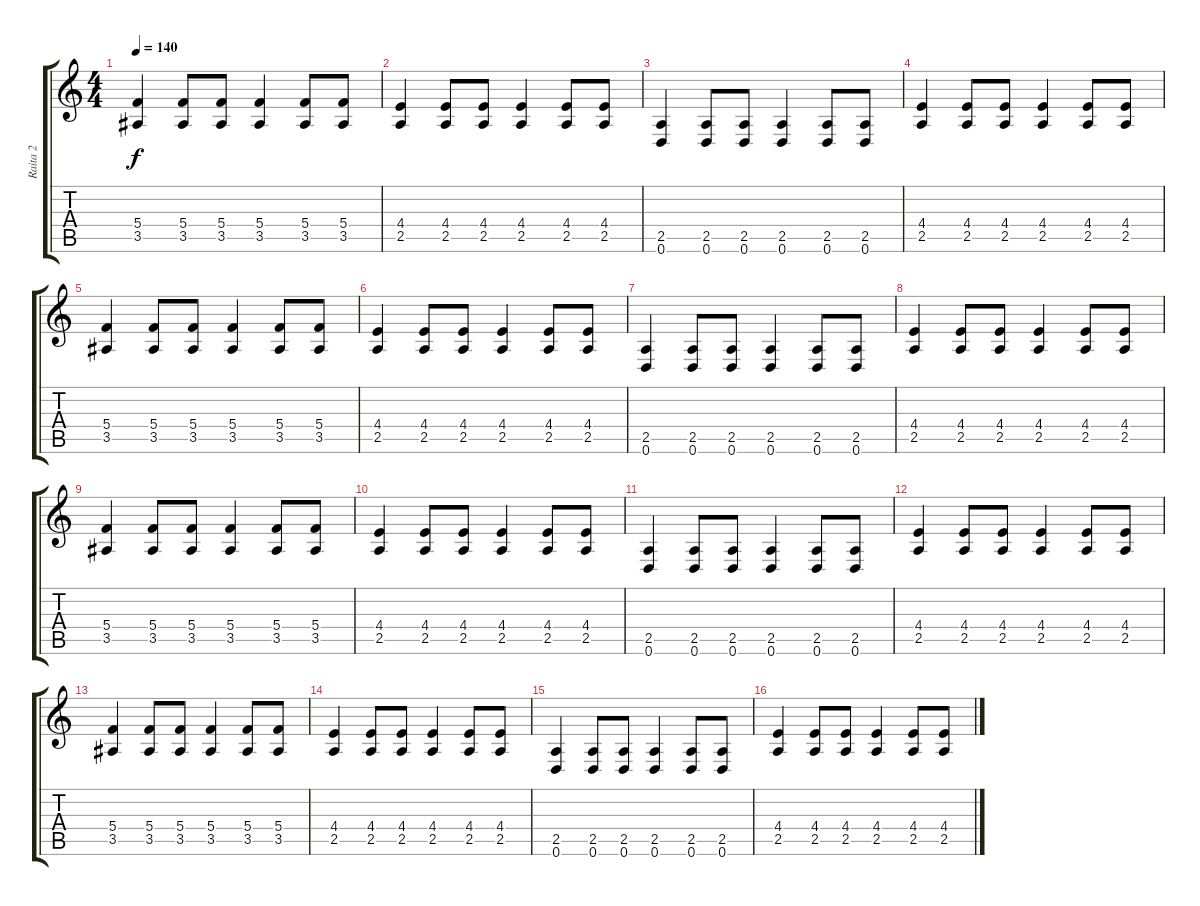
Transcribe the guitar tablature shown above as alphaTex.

\track ("Raita 2" "Raita 2") {instrument distortionguitar}
\staff {score tabs}
\tuning (D4 A3 F3 C3 G2 D2) {hide}
\ts (4 4)
\tempo 140
\clef g2
\ks c
(5.4 3.5).4{dy f} (5.4 3.5).8 (5.4 3.5).8 (5.4 3.5).4 (5.4 3.5).8 (5.4 3.5).8 |
(4.4 2.5).4 (4.4 2.5).8 (4.4 2.5).8 (4.4 2.5).4 (4.4 2.5).8 (4.4 2.5).8 |
(2.5 0.6).4 (2.5 0.6).8 (2.5 0.6).8 (2.5 0.6).4 (2.5 0.6).8 (2.5 0.6).8 |
(4.4 2.5).4 (4.4 2.5).8 (4.4 2.5).8 (4.4 2.5).4 (4.4 2.5).8 (4.4 2.5).8 |
(5.4 3.5).4 (5.4 3.5).8 (5.4 3.5).8 (5.4 3.5).4 (5.4 3.5).8 (5.4 3.5).8 |
(4.4 2.5).4 (4.4 2.5).8 (4.4 2.5).8 (4.4 2.5).4 (4.4 2.5).8 (4.4 2.5).8 |
(2.5 0.6).4 (2.5 0.6).8 (2.5 0.6).8 (2.5 0.6).4 (2.5 0.6).8 (2.5 0.6).8 |
(4.4 2.5).4 (4.4 2.5).8 (4.4 2.5).8 (4.4 2.5).4 (4.4 2.5).8 (4.4 2.5).8 |
(5.4 3.5).4 (5.4 3.5).8 (5.4 3.5).8 (5.4 3.5).4 (5.4 3.5).8 (5.4 3.5).8 |
(4.4 2.5).4 (4.4 2.5).8 (4.4 2.5).8 (4.4 2.5).4 (4.4 2.5).8 (4.4 2.5).8 |
(2.5 0.6).4 (2.5 0.6).8 (2.5 0.6).8 (2.5 0.6).4 (2.5 0.6).8 (2.5 0.6).8 |
(4.4 2.5).4 (4.4 2.5).8 (4.4 2.5).8 (4.4 2.5).4 (4.4 2.5).8 (4.4 2.5).8 |
(5.4 3.5).4 (5.4 3.5).8 (5.4 3.5).8 (5.4 3.5).4 (5.4 3.5).8 (5.4 3.5).8 |
(4.4 2.5).4 (4.4 2.5).8 (4.4 2.5).8 (4.4 2.5).4 (4.4 2.5).8 (4.4 2.5).8 |
(2.5 0.6).4 (2.5 0.6).8 (2.5 0.6).8 (2.5 0.6).4 (2.5 0.6).8 (2.5 0.6).8 |
(4.4 2.5).4 (4.4 2.5).8 (4.4 2.5).8 (4.4 2.5).4 (4.4 2.5).8 (4.4 2.5).8
